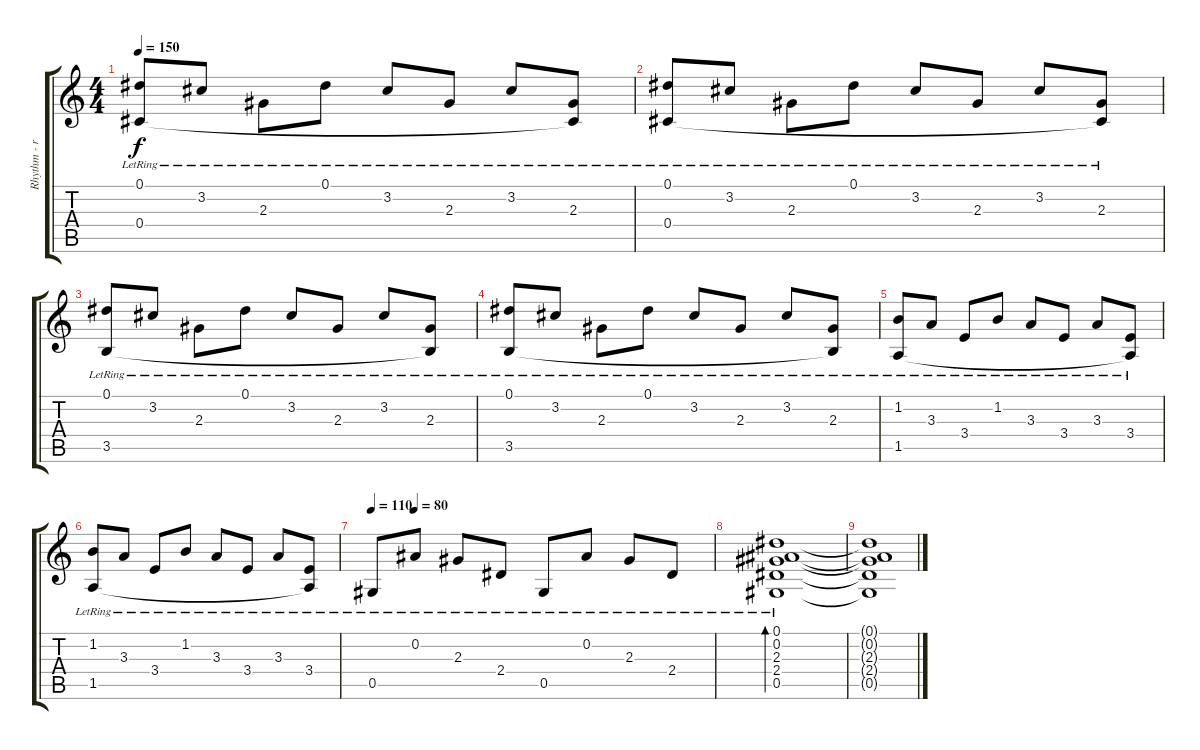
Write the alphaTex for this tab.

\track ("Rhythm - right" "Rhythm - r") {instrument acousticguitarsteel}
\staff {score tabs}
\tuning (Eb4 Bb3 Gb3 Db3 Ab2 Eb2) {hide}
\ts (4 4)
\tempo 150
\clef g2
\ks c
(0.1{lr} 0.4{lr}).8{dy f} 3.2{lr}.8 2.3{lr}.8 0.1{lr}.8 3.2{lr}.8 2.3{lr}.8 3.2{lr}.8 (2.3{lr} 0.4{t}).8 |
(0.1{lr} 0.4{lr}).8 3.2{lr}.8 2.3{lr}.8 0.1{lr}.8 3.2{lr}.8 2.3{lr}.8 3.2{lr}.8 (2.3{lr} 0.4{t}).8 |
(0.1{lr} 3.5{lr}).8 3.2{lr}.8 2.3{lr}.8 0.1{lr}.8 3.2{lr}.8 2.3{lr}.8 3.2{lr}.8 (2.3{lr} 3.5{t}).8 |
(0.1{lr} 3.5{lr}).8 3.2{lr}.8 2.3{lr}.8 0.1{lr}.8 3.2{lr}.8 2.3{lr}.8 3.2{lr}.8 (2.3{lr} 3.5{t}).8 |
(1.2{lr} 1.5{lr}).8 3.3{lr}.8 3.4{lr}.8 1.2{lr}.8 3.3{lr}.8 3.4{lr}.8 3.3{lr}.8 (3.4{lr} 1.5{t}).8 |
(1.2{lr} 1.5{lr}).8 3.3{lr}.8 3.4{lr}.8 1.2{lr}.8 3.3{lr}.8 3.4{lr}.8 3.3{lr}.8 (3.4{lr} 1.5{t}).8 |
\tempo 110
\tempo (80 0.125)
0.5{lr}.8 0.2{lr}.8 2.3{lr}.8 2.4{lr}.8 0.5{lr}.8 0.2{lr}.8 2.3{lr}.8 2.4{lr}.8 |
(0.1{lr} 0.2{lr} 2.3{lr} 2.4{lr} 0.5{lr}).1{bd 240} |
(0.1{t} 0.2{t} 2.3{t} 2.4{t} 0.5{t}).1
